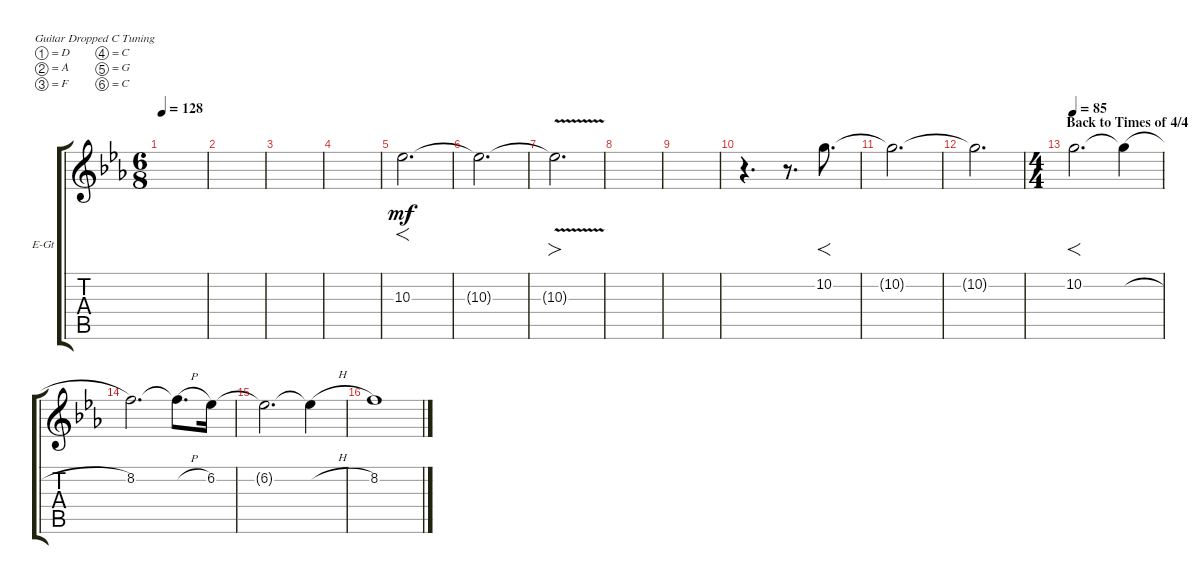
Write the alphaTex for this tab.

\bracketExtendMode groupsimilarinstruments
\firstSystemTrackNameOrientation horizontal
\otherSystemsTrackNameOrientation horizontal
\track ("Electric Guitar 1" "E-Gt") {instrument distortionguitar}
\staff {score tabs}
\tuning (D4 A3 F3 C3 G2 C2)
\ts (6 8)
\tempo 128
\clef g2
\ks cminor
|
|
|
|
10.3.2{f d dy mf} |
10.3{t}.2{d} |
10.3{v t}.2{fo d} |
|
|
r.4{d} r.8{d} 10.2.8{f d} |
10.2{t}.2{d} |
10.2{t}.2{d} |
\ts (4 4)
\section ("" "Back to Times of 4/4")
\tempo 85
10.2.2{f d} 10.2{h t}.4 |
8.2.2{d} 8.2{h t}.8{d} 6.2.16 |
6.2{t}.2{d} 6.2{h t}.4 |
8.2.1
